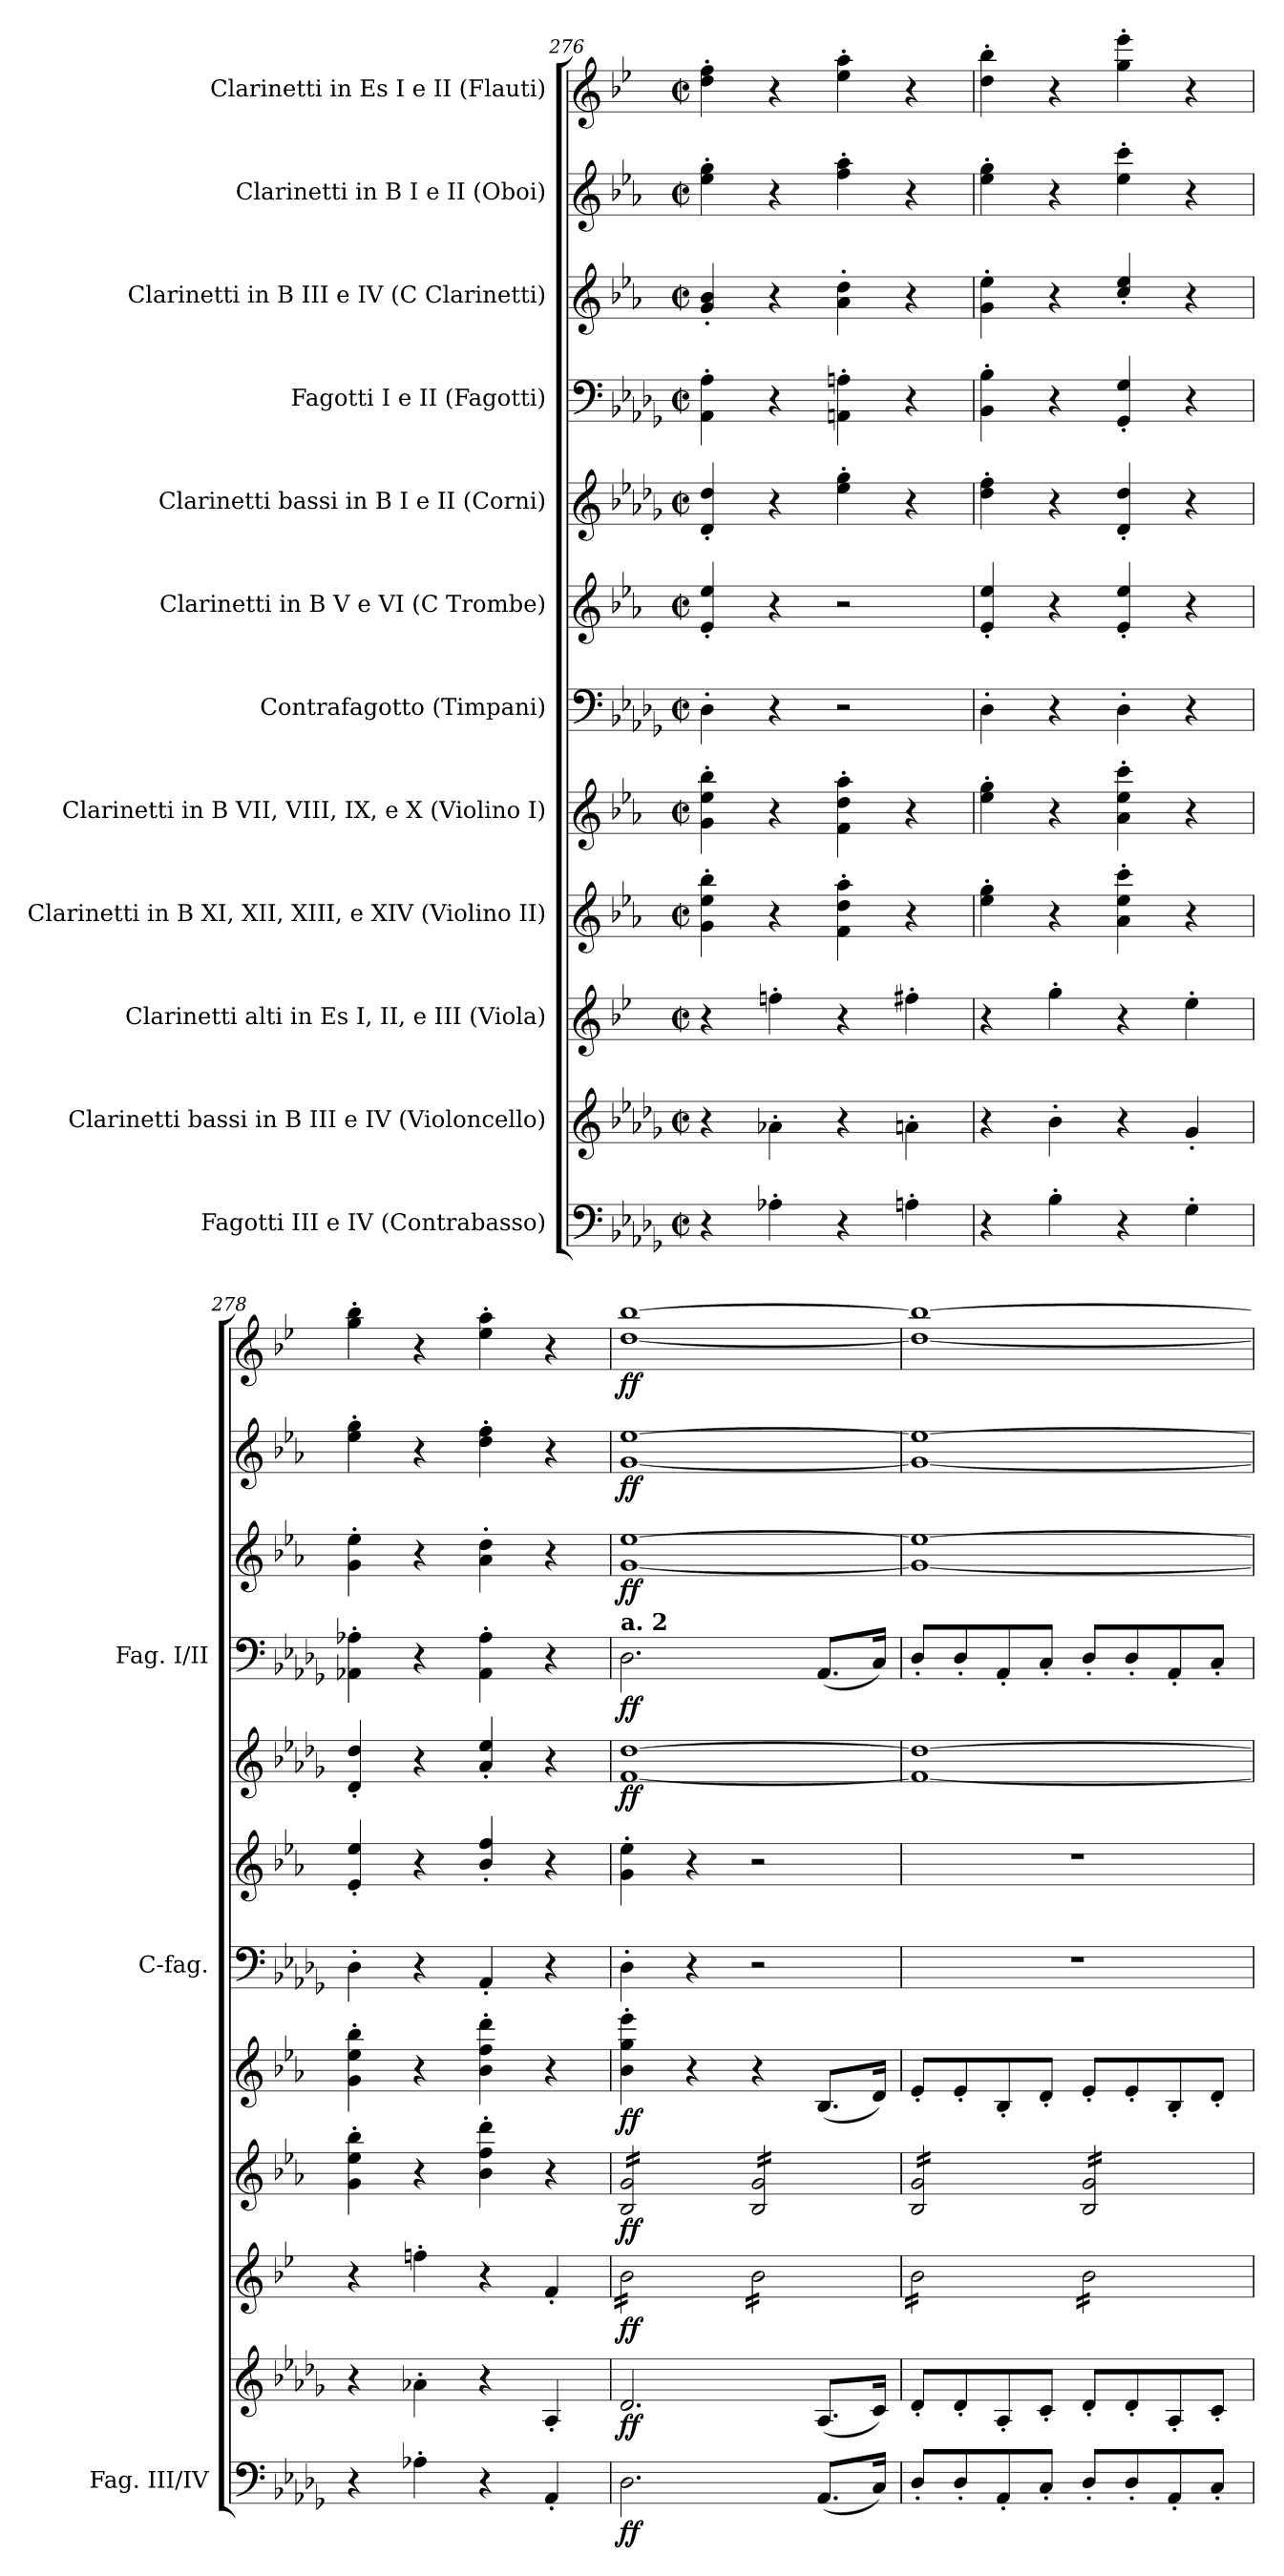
**kern	**dynam	**kern	**dynam	**kern	**dynam	**kern	**dynam	**kern	**dynam	**kern	**kern	**kern	**dynam	**kern	**dynam	**kern	**dynam	**kern	**dynam	**kern	**dynam
*part12	*part12	*part11	*part11	*part10	*part10	*part9	*part9	*part8	*part8	*part7	*part6	*part5	*part5	*part4	*part4	*part3	*part3	*part2	*part2	*part1	*part1
*staff12	*staff12	*staff11	*staff11	*staff10	*staff10	*staff9	*staff9	*staff8	*staff8	*staff7	*staff6	*staff5	*staff5	*staff4	*staff4	*staff3	*staff3	*staff2	*staff2	*staff1	*staff1
*I"Fagotti III e IV (Contrabasso)	*	*I"Clarinetti bassi in B III e IV (Violoncello)	*	*I"Clarinetti alti in Es I, II, e III (Viola)	*	*I"Clarinetti in B XI, XII, XIII, e XIV (Violino II)	*	*I"Clarinetti in B VII, VIII, IX, e X (Violino I)	*	*I"Contrafagotto (Timpani)	*I"Clarinetti in B V e VI (C Trombe)	*I"Clarinetti bassi in B I e II (Corni)	*	*I"Fagotti I e II (Fagotti)	*	*I"Clarinetti in B III e IV (C Clarinetti)	*	*I"Clarinetti in B I e II (Oboi)	*	*I"Clarinetti in Es I e II (Flauti)	*
*I'Fag. III/IV	*	*	*	*	*	*	*	*	*	*I'C-fag.	*	*	*	*I'Fag. I/II	*	*	*	*	*	*	*
!!LO:PB:g=z
*clefF4	*	*clefG2	*	*clefG2	*	*clefG2	*	*clefG2	*	*clefF4	*clefG2	*clefG2	*	*clefF4	*	*clefG2	*	*clefG2	*	*clefG2	*
*	*	*ITrd8c14	*	*ITrd5c9	*	*ITrd1c2	*	*ITrd1c2	*	*ITrd7c12	*ITrd1c2	*ITrd8c14	*	*	*	*ITrd1c2	*	*ITrd1c2	*	*ITrd-2c-3	*
*k[b-e-a-d-g-]	*	*k[b-e-a-d-g-]	*	*k[b-e-a-d-g-]	*	*k[b-e-a-d-g-]	*	*k[b-e-a-d-g-]	*	*k[b-e-a-d-g-]	*k[b-e-a-d-g-]	*k[b-e-a-d-g-]	*	*k[b-e-a-d-g-]	*	*k[b-e-a-d-g-]	*	*k[b-e-a-d-g-]	*	*k[b-e-a-d-g-]	*
*M2/2	*	*M2/2	*	*M2/2	*	*M2/2	*	*M2/2	*	*M2/2	*M2/2	*M2/2	*	*M2/2	*	*M2/2	*	*M2/2	*	*M2/2	*
*met(c|)	*	*met(c|)	*	*met(c|)	*	*met(c|)	*	*met(c|)	*	*met(c|)	*met(c|)	*met(c|)	*	*met(c|)	*	*met(c|)	*	*met(c|)	*	*met(c|)	*
=276	=276	=276	=276	=276	=276	=276	=276	=276	=276	=276	=276	=276	=276	=276	=276	=276	=276	=276	=276	=276	=276
4r	.	4r	.	4r	.	4f\' 4dd-\' 4aa-\'	.	4f\' 4dd-\' 4aa-\'	.	4DD-'\	4d-/' 4dd-/'	4D-/' 4d-/'	.	4AA-\' 4A-\'	.	4f/' 4a-/'	.	4dd-\' 4ff\'	.	4ff\' 4aa-\'	.
4A-X'\	.	4A-X'\	.	4a-X'\	.	4r	.	4r	.	4r	4r	4r	.	4r	.	4r	.	4r	.	4r	.
4r	.	4r	.	4r	.	4e-\' 4cc\' 4gg-\'	.	4e-\' 4cc\' 4gg-\'	.	2r	2r	4e-\' 4g-\'	.	4AAn\' 4An\'	.	4g-\' 4cc\'	.	4ee-\' 4gg-\'	.	4gg-\' 4ccc\'	.
4An'\	.	4An'\	.	4an'\	.	4r	.	4r	.	.	.	4r	.	4r	.	4r	.	4r	.	4r	.
=277	=277	=277	=277	=277	=277	=277	=277	=277	=277	=277	=277	=277	=277	=277	=277	=277	=277	=277	=277	=277	=277
4r	.	4r	.	4r	.	4dd-\' 4ff\'	.	4dd-\' 4ff\'	.	4DD-'\	4d-/' 4dd-/'	4d-\' 4f\'	.	4BB-\' 4B-\'	.	4f\' 4dd-\'	.	4dd-\' 4ff\'	.	4ff\' 4ddd-\'	.
4B-'\	.	4B-'\	.	4b-'\	.	4r	.	4r	.	4r	4r	4r	.	4r	.	4r	.	4r	.	4r	.
4r	.	4r	.	4r	.	4g-\' 4dd-\' 4bb-\'	.	4g-\' 4dd-\' 4bb-\'	.	4DD-'\	4d-/' 4dd-/'	4D-/' 4d-/'	.	4GG-/' 4G-/'	.	4b-/' 4dd-/'	.	4dd-\' 4bb-\'	.	4bb-\' 4ggg-\'	.
4G-'\	.	4G-'/	.	4g-'\	.	4r	.	4r	.	4r	4r	4r	.	4r	.	4r	.	4r	.	4r	.
=278	=278	=278	=278	=278	=278	=278	=278	=278	=278	=278	=278	=278	=278	=278	=278	=278	=278	=278	=278	=278	=278
4r	.	4r	.	4r	.	4f\' 4dd-\' 4aa-\'	.	4f\' 4dd-\' 4aa-\'	.	4DD-'\	4d-/' 4dd-/'	4D-/' 4d-/'	.	4AA-X\' 4A-X\'	.	4f\' 4dd-\'	.	4dd-\' 4ff\'	.	4bb-\' 4ddd-\'	.
4A-X'\	.	4A-X'\	.	4a-X'\	.	4r	.	4r	.	4r	4r	4r	.	4r	.	4r	.	4r	.	4r	.
4r	.	4r	.	4r	.	4a-\' 4ee-\' 4ccc\'	.	4a-\' 4ee-\' 4ccc\'	.	4AAA-'/	4a-/' 4ee-/'	4A-/' 4e-/'	.	4AA-\' 4A-\'	.	4g-\' 4cc\'	.	4cc\' 4ee-\'	.	4gg-\' 4ccc\'	.
4AA-'/	.	4AA-'/	.	4A-'/	.	4r	.	4r	.	4r	4r	4r	.	4r	.	4r	.	4r	.	4r	.
=279	=279	=279	=279	=279	=279	=279	=279	=279	=279	=279	=279	=279	=279	=279	=279	=279	=279	=279	=279	=279	=279
!	!	!	!	!	!	!	!	!	!	!	!	!	!	!LO:TX:a:B:t=a. 2	!	!	!	!	!	!	!
!	!LO:DY:b	!	!LO:DY:b	!	!LO:DY:b	!	!LO:DY:b	!	!LO:DY:b	!	!	!	!LO:DY:b	!	!LO:DY:b	!	!LO:DY:b	!	!LO:DY:b	!	!LO:DY:b
*	*	*	*	*tremolo	*	*	*	*	*	*	*	*	*	*	*	*	*	*	*	*	*
*	*	*	*	*	*	*tremolo	*	*	*	*	*	*	*	*	*	*	*	*	*	*	*
2.D-\	ff	2.D-/	ff	16d-\LL	ff	16A-/ 16f/LL	ff	4a-\' 4ff\' 4ddd-\'	ff	4DD-'\	4f\' 4dd-\'	[1F [1d-	ff	2.D-\	ff	[1f [1dd-	ff	[1f [1dd-	ff	[1ff [1ddd-	ff
.	.	.	.	16d-\	.	16A-/ 16f/	.	.	.	.	.	.	.	.	.	.	.	.	.	.	.
.	.	.	.	16d-\	.	16A-/ 16f/	.	.	.	.	.	.	.	.	.	.	.	.	.	.	.
.	.	.	.	16d-\	.	16A-/ 16f/	.	.	.	.	.	.	.	.	.	.	.	.	.	.	.
.	.	.	.	16d-\	.	16A-/ 16f/	.	4r	.	4r	4r	.	.	.	.	.	.	.	.	.	.
.	.	.	.	16d-\	.	16A-/ 16f/	.	.	.	.	.	.	.	.	.	.	.	.	.	.	.
.	.	.	.	16d-\	.	16A-/ 16f/	.	.	.	.	.	.	.	.	.	.	.	.	.	.	.
.	.	.	.	16d-\JJ	.	16A-/ 16f/JJ	.	.	.	.	.	.	.	.	.	.	.	.	.	.	.
.	.	.	.	16d-\LL	.	16A-/ 16f/LL	.	4r	.	2r	2r	.	.	.	.	.	.	.	.	.	.
.	.	.	.	16d-\	.	16A-/ 16f/	.	.	.	.	.	.	.	.	.	.	.	.	.	.	.
.	.	.	.	16d-\	.	16A-/ 16f/	.	.	.	.	.	.	.	.	.	.	.	.	.	.	.
.	.	.	.	16d-\	.	16A-/ 16f/	.	.	.	.	.	.	.	.	.	.	.	.	.	.	.
(<8.AA-/L	.	(<8.AA-/L	.	16d-\	.	16A-/ 16f/	.	(<8.A-/L	.	.	.	.	.	(<8.AA-/L	.	.	.	.	.	.	.
.	.	.	.	16d-\	.	16A-/ 16f/	.	.	.	.	.	.	.	.	.	.	.	.	.	.	.
.	.	.	.	16d-\	.	16A-/ 16f/	.	.	.	.	.	.	.	.	.	.	.	.	.	.	.
16C/Jk)	.	16C/Jk)	.	16d-\JJ	.	16A-/ 16f/JJ	.	16c/Jk)	.	.	.	.	.	16C/Jk)	.	.	.	.	.	.	.
!!LO:PB:g=z
=280	=280	=280	=280	=280	=280	=280	=280	=280	=280	=280	=280	=280	=280	=280	=280	=280	=280	=280	=280	=280	=280
8D-'/L	.	8D-'/L	.	16d-\LL	.	16A-/ 16f/LL	.	8d-'/L	.	1r	1r	1F_ 1d-_	.	8D-'/L	.	1f_ 1dd-_	.	1f_ 1dd-_	.	1ff_ 1ddd-_	.
.	.	.	.	16d-\	.	16A-/ 16f/	.	.	.	.	.	.	.	.	.	.	.	.	.	.	.
8D-'/	.	8D-'/	.	16d-\	.	16A-/ 16f/	.	8d-'/	.	.	.	.	.	8D-'/	.	.	.	.	.	.	.
.	.	.	.	16d-\	.	16A-/ 16f/	.	.	.	.	.	.	.	.	.	.	.	.	.	.	.
8AA-'/	.	8AA-'/	.	16d-\	.	16A-/ 16f/	.	8A-'/	.	.	.	.	.	8AA-'/	.	.	.	.	.	.	.
.	.	.	.	16d-\	.	16A-/ 16f/	.	.	.	.	.	.	.	.	.	.	.	.	.	.	.
8C'/J	.	8C'/J	.	16d-\	.	16A-/ 16f/	.	8c'/J	.	.	.	.	.	8C'/J	.	.	.	.	.	.	.
.	.	.	.	16d-\JJ	.	16A-/ 16f/JJ	.	.	.	.	.	.	.	.	.	.	.	.	.	.	.
8D-'/L	.	8D-'/L	.	16d-\LL	.	16A-/ 16f/LL	.	8d-'/L	.	.	.	.	.	8D-'/L	.	.	.	.	.	.	.
.	.	.	.	16d-\	.	16A-/ 16f/	.	.	.	.	.	.	.	.	.	.	.	.	.	.	.
8D-'/	.	8D-'/	.	16d-\	.	16A-/ 16f/	.	8d-'/	.	.	.	.	.	8D-'/	.	.	.	.	.	.	.
.	.	.	.	16d-\	.	16A-/ 16f/	.	.	.	.	.	.	.	.	.	.	.	.	.	.	.
8AA-'/	.	8AA-'/	.	16d-\	.	16A-/ 16f/	.	8A-'/	.	.	.	.	.	8AA-'/	.	.	.	.	.	.	.
.	.	.	.	16d-\	.	16A-/ 16f/	.	.	.	.	.	.	.	.	.	.	.	.	.	.	.
8C'/J	.	8C'/J	.	16d-\	.	16A-/ 16f/	.	8c'/J	.	.	.	.	.	8C'/J	.	.	.	.	.	.	.
.	.	.	.	16d-\JJ	.	16A-/ 16f/JJ	.	.	.	.	.	.	.	.	.	.	.	.	.	.	.
*	*	*	*	*	*	*Xtremolo	*	*	*	*	*	*	*	*	*	*	*	*	*	*	*
*	*	*	*	*Xtremolo	*	*	*	*	*	*	*	*	*	*	*	*	*	*	*	*	*
=	=	=	=	=	=	=	=	=	=	=	=	=	=	=	=	=	=	=	=	=	=
*-	*-	*-	*-	*-	*-	*-	*-	*-	*-	*-	*-	*-	*-	*-	*-	*-	*-	*-	*-	*-	*-
